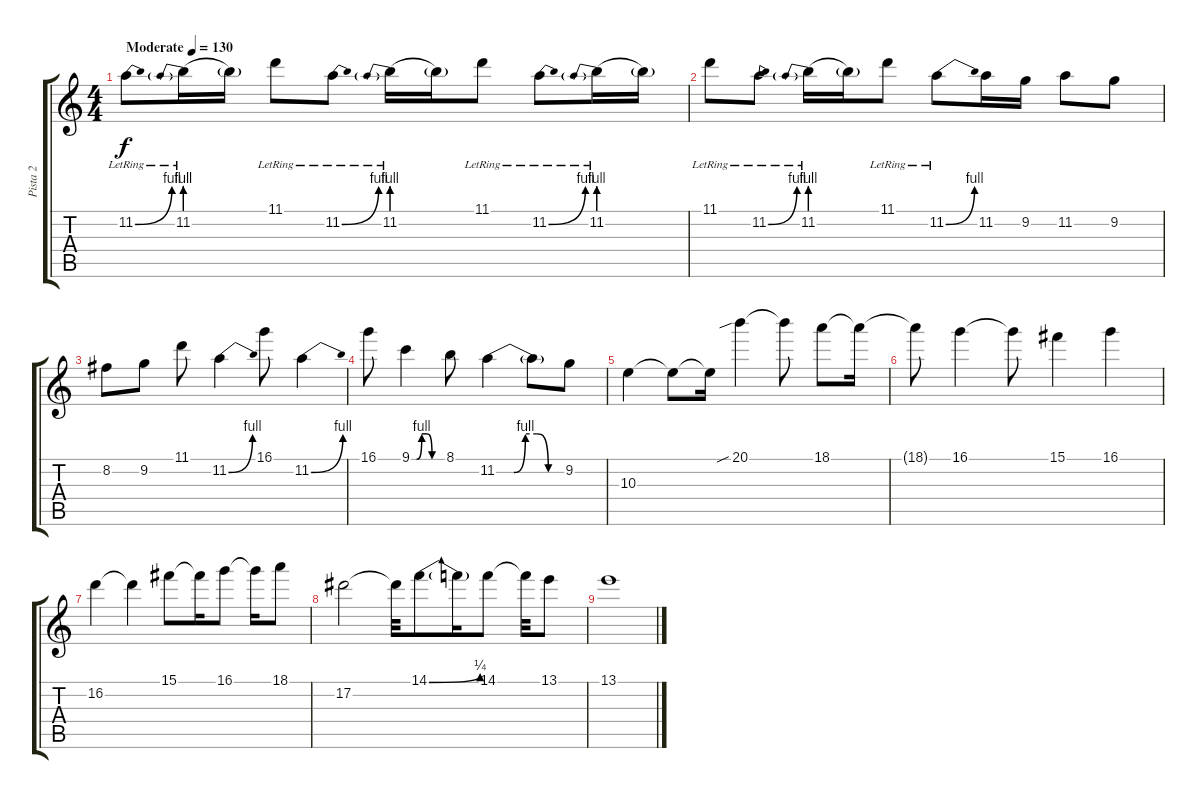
\track ("Pista 2" "Pista 2") {instrument distortionguitar}
\staff {score tabs}
\tuning (Eb4 Bb3 Gb3 Db3 Ab2 Db2) {hide}
\ts (4 4)
\tempo (130 "Moderate")
\clef g2
\ks c
11.2{be (bend 0 0 60 4) lr}.8{dy f instrument distortionguitar} 11.2{be (prebend 0 4 60 4) lr}.16 11.2{t}.16 11.1{lr}.8 11.2{be (bend 0 0 60 4) lr}.8 11.2{be (prebend 0 4 60 4) lr}.16 11.2{t}.16 11.1{lr}.8 11.2{be (bend 0 0 60 4) lr}.8 11.2{be (prebend 0 4 60 4) lr}.16 11.2{t}.16 |
11.1{lr}.8 11.2{be (bend 0 0 60 4) lr}.8 11.2{be (prebend 0 4 60 4) lr}.16 11.2{t}.16 11.1{lr}.8 11.2{be (bend 0 0 60 4) lr}.8 11.2.16 9.2.16 11.2.8 9.2.8 |
8.2.8 9.2.8 11.1.8 11.2{be (bend 0 0 60 4)}.4 16.1.8 11.2{be (bend 0 0 60 4)}.4 |
16.1.8 9.1{be (custom 0 0 10 0 20 4 30 4 40 0 60 0)}.4 8.1.8 11.2{be (custom 0 0 15 0 25 4 35 4 45 0 50 0 60 0)}.4 11.2{t}.8 9.2.8 |
10.3.4 10.3{t}.8 10.3{t}.16 20.1{sib}.4 20.1{t}.8 18.1.8 18.1{t}.16 |
18.1{t}.8 16.1.4 16.1{t}.8 15.1.4 16.1.4 |
16.2.4 16.2{t}.4 15.1.8 15.1{t}.16 16.1.8 16.1{t}.16 18.1.8 |
17.2.2 17.2{t}.32 14.1{be (bend 0 0 60 1)}.8 14.1{t}.16 14.1.8 14.1{t}.32 13.1.8 |
13.1.1
